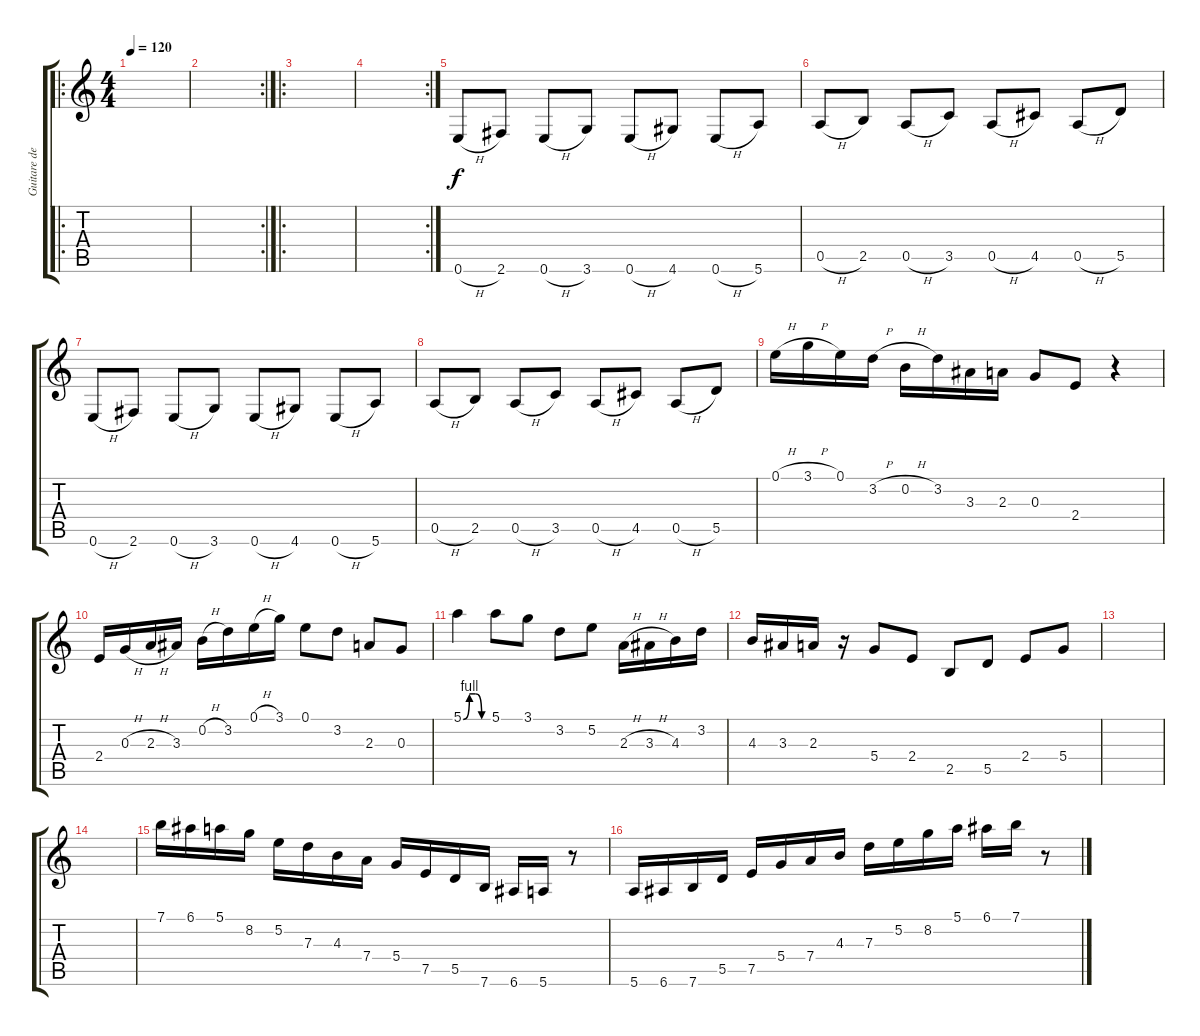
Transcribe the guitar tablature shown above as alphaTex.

\track ("Guitare de la mort" "Guitare de") {instrument distortionguitar}
\staff {score tabs}
\tuning (E4 B3 G3 D3 A2 E2) {hide}
\ro
\ts (4 4)
\tempo 120
\clef g2
\ks c
|
\rc 2
|
\ro
|
\rc 2
|
0.6{h}.8 2.6.8 0.6{h}.8 3.6.8 0.6{h}.8 4.6.8 0.6{h}.8 5.6.8 |
0.5{h}.8 2.5.8 0.5{h}.8 3.5.8 0.5{h}.8 4.5.8 0.5{h}.8 5.5.8 |
0.6{h}.8 2.6.8 0.6{h}.8 3.6.8 0.6{h}.8 4.6.8 0.6{h}.8 5.6.8 |
0.5{h}.8 2.5.8 0.5{h}.8 3.5.8 0.5{h}.8 4.5.8 0.5{h}.8 5.5.8 |
0.1{h}.16 3.1{h}.16 0.1.16 3.2{h}.16 0.2{h}.16 3.2.16 3.3.16 2.3.16 0.3.8 2.4.8 r.4 |
2.4.16 0.3{h}.16 2.3{h}.16 3.3.16 0.2{h}.16 3.2.16 0.1{h}.16 3.1.16 0.1.8 3.2.8 2.3.8 0.3.8 |
5.1{be (custom 0 0 15 4 30 4 45 0 60 0)}.4 5.1.8 3.1.8 3.2.8 5.2.8 2.3{h}.16 3.3{h}.16 4.3.16 3.2.16 |
4.3.16 3.3.16 2.3.16 r.16 5.4.8 2.4.8 2.5.8 5.5.8 2.4.8 5.4.8 |
|
|
7.1.16 6.1.16 5.1.16 8.2.16 5.2.16 7.3.16 4.3.16 7.4.16 5.4.16 7.5.16 5.5.16 7.6.16 6.6.16 5.6.16 r.8 |
5.6.16 6.6.16 7.6.16 5.5.16 7.5.16 5.4.16 7.4.16 4.3.16 7.3.16 5.2.16 8.2.16 5.1.16 6.1.16 7.1.16 r.8
